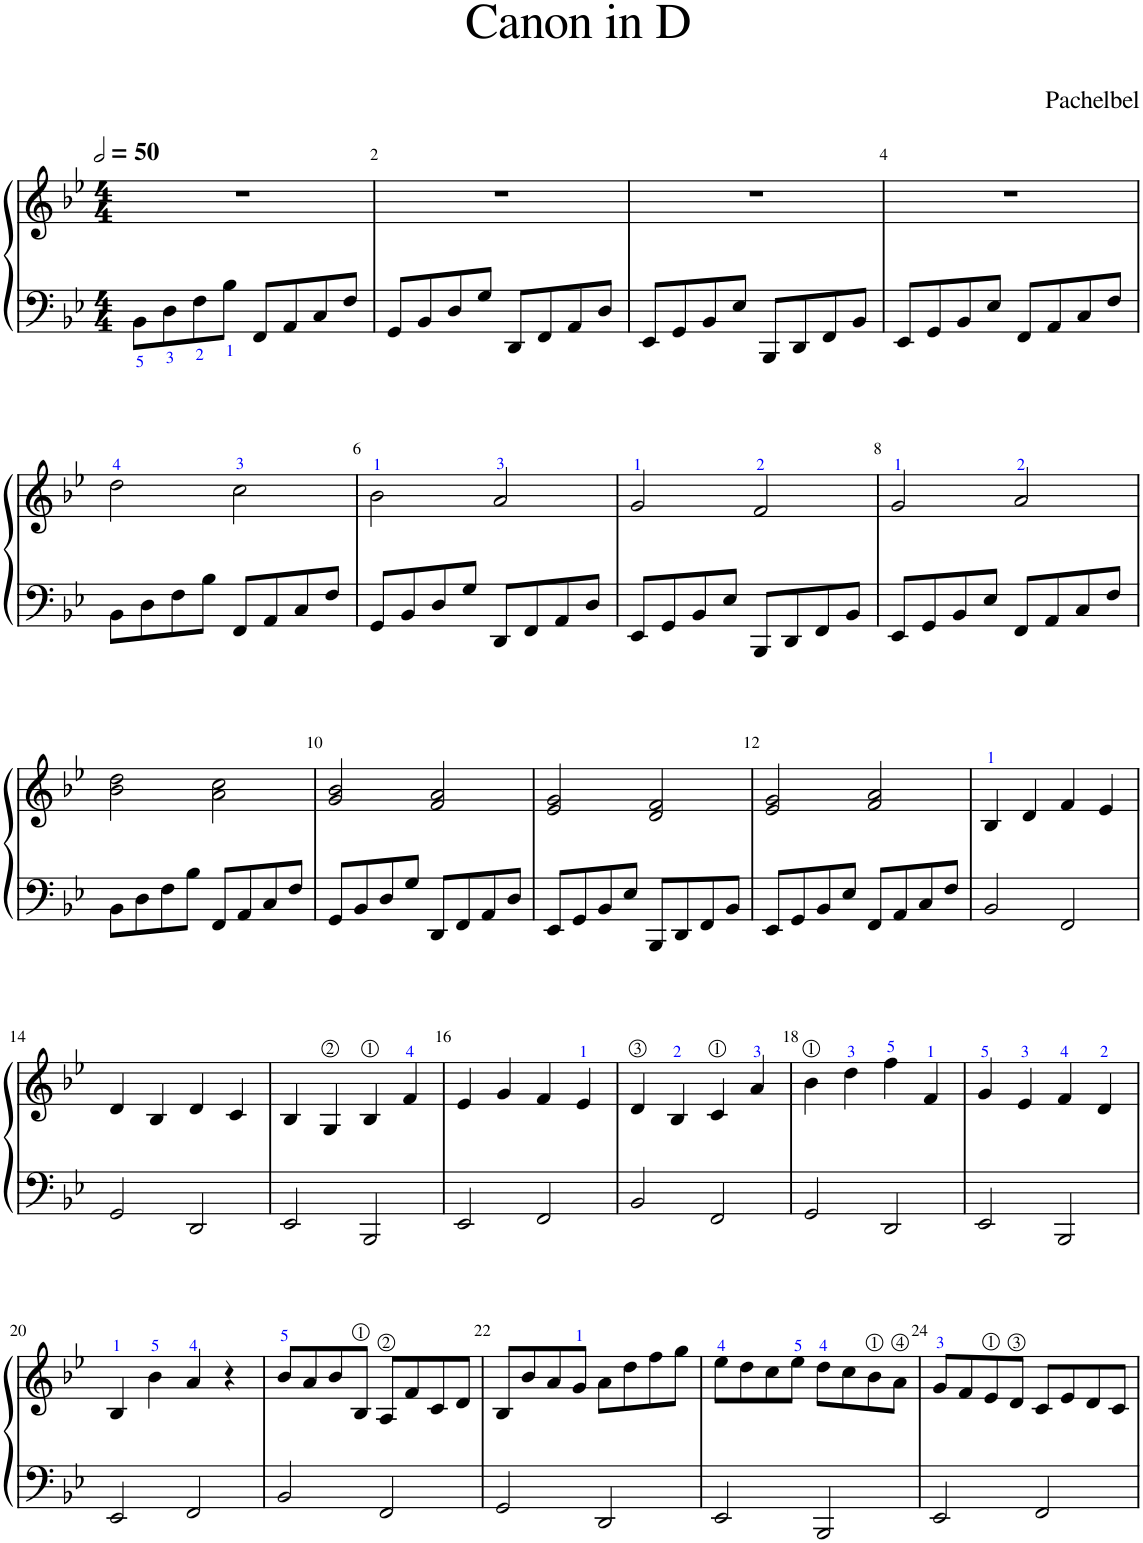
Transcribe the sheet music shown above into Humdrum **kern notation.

**kern	**kern
*part1	*part1
*staff2	*staff1
*I"Piano	*
*I'Pno.	*
*clefF4	*clefG2
*k[b-e-]	*k[b-e-]
*M4/4	*M4/4
*MM100	*MM100
=1	=1
8BB-\L	1r
8D\	.
8F\	.
8B-\J	.
8FF/L	.
8AA/	.
8C/	.
8F/J	.
=2	=2
8GG/L	1r
8BB-/	.
8D/	.
8G/J	.
8DD/L	.
8FF/	.
8AA/	.
8D/J	.
=3	=3
8EE-/L	1r
8GG/	.
8BB-/	.
8E-/J	.
8BBB-/L	.
8DD/	.
8FF/	.
8BB-/J	.
=4	=4
8EE-/L	1r
8GG/	.
8BB-/	.
8E-/J	.
8FF/L	.
8AA/	.
8C/	.
8F/J	.
!!LO:LB:g=z
=5	=5
8BB-\L	2dd\
8D\	.
8F\	.
8B-\J	.
8FF/L	2cc\
8AA/	.
8C/	.
8F/J	.
=6	=6
8GG/L	2b-\
8BB-/	.
8D/	.
8G/J	.
8DD/L	2a/
8FF/	.
8AA/	.
8D/J	.
=7	=7
8EE-/L	2g/
8GG/	.
8BB-/	.
8E-/J	.
8BBB-/L	2f/
8DD/	.
8FF/	.
8BB-/J	.
=8	=8
8EE-/L	2g/
8GG/	.
8BB-/	.
8E-/J	.
8FF/L	2a/
8AA/	.
8C/	.
8F/J	.
!!LO:LB:g=z
=9	=9
8BB-\L	2b-\ 2dd\
8D\	.
8F\	.
8B-\J	.
8FF/L	2a\ 2cc\
8AA/	.
8C/	.
8F/J	.
=10	=10
8GG/L	2g/ 2b-/
8BB-/	.
8D/	.
8G/J	.
8DD/L	2f/ 2a/
8FF/	.
8AA/	.
8D/J	.
=11	=11
8EE-/L	2e-/ 2g/
8GG/	.
8BB-/	.
8E-/J	.
8BBB-/L	2d/ 2f/
8DD/	.
8FF/	.
8BB-/J	.
=12	=12
8EE-/L	2e-/ 2g/
8GG/	.
8BB-/	.
8E-/J	.
8FF/L	2f/ 2a/
8AA/	.
8C/	.
8F/J	.
=13	=13
2BB-/	4B-/
.	4d/
2FF/	4f/
.	4e-/
!!LO:LB:g=z
=14	=14
2GG/	4d/
.	4B-/
2DD/	4d/
.	4c/
=15	=15
2EE-/	4B-/
.	4G/
2BBB-/	4B-/
.	4f/
=16	=16
2EE-/	4e-/
.	4g/
2FF/	4f/
.	4e-/
=17	=17
2BB-/	4d/
.	4B-/
2FF/	4c/
.	4a/
=18	=18
2GG/	4b-\
.	4dd\
2DD/	4ff\
.	4f/
=19	=19
2EE-/	4g/
.	4e-/
2BBB-/	4f/
.	4d/
!!LO:LB:g=z
=20	=20
2EE-/	4B-/
.	4b-\
2FF/	4a/
.	4r
=21	=21
2BB-/	8b-/L
.	8a/
.	8b-/
.	8B-/J
2FF/	8A/L
.	8f/
.	8c/
.	8d/J
=22	=22
2GG/	8B-/L
.	8b-/
.	8a/
.	8g/J
2DD/	8a\L
.	8dd\
.	8ff\
.	8gg\J
=23	=23
2EE-/	8ee-\L
.	8dd\
.	8cc\
.	8ee-\J
2BBB-/	8dd\L
.	8cc\
.	8b-\
.	8a\J
=24	=24
2EE-/	8g/L
.	8f/
.	8e-/
.	8d/J
2FF/	8c/L
.	8e-/
.	8d/
.	8c/J
=	=
*-	*-
